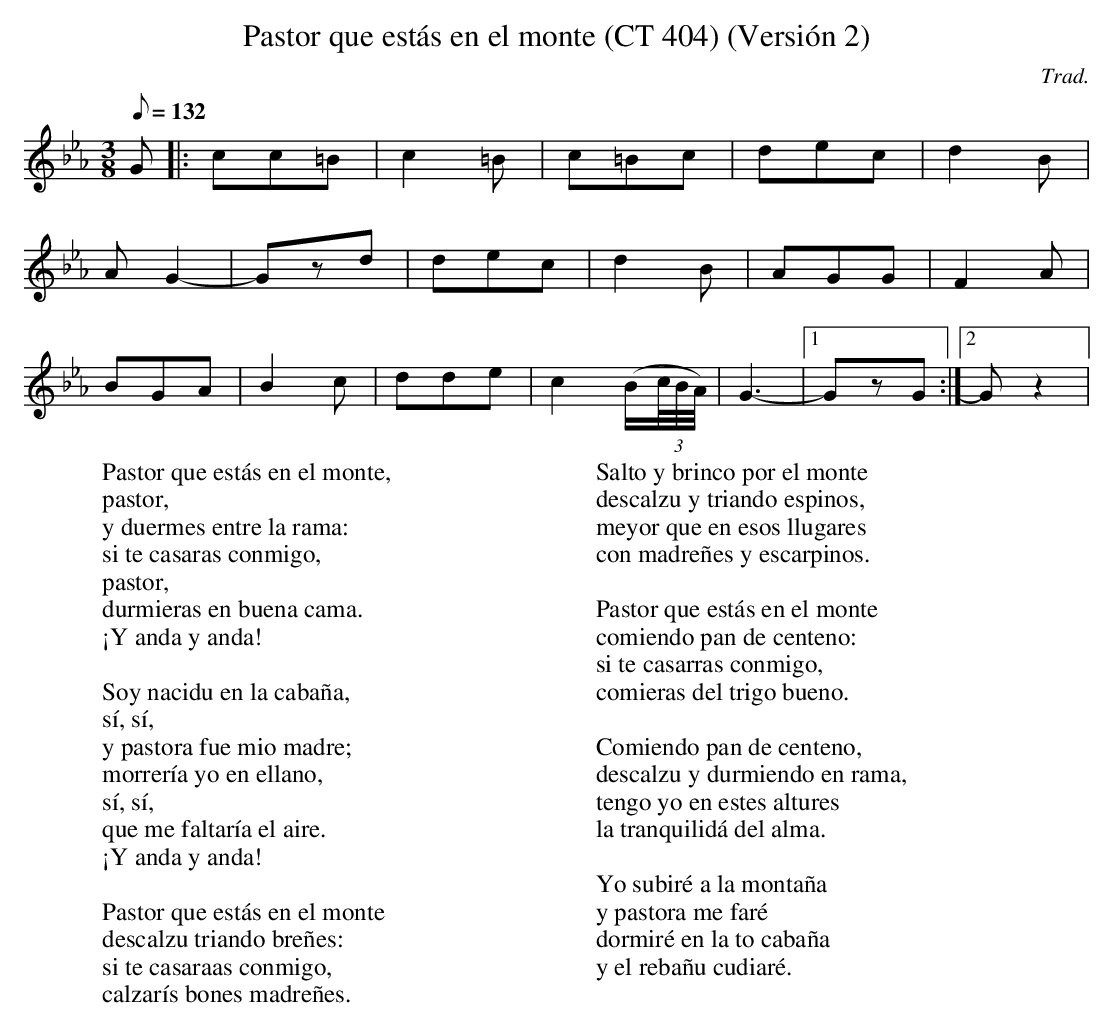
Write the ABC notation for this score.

X:1
T:Pastor que estás en el monte (CT 404) (Versión 2)
C:Trad.
M:3/8
L:1/8
Q:1/8=132
W:Pastor que estás en el monte,
W:pastor,
W:y duermes entre la rama:
W:si te casaras conmigo,
W:pastor,
W:durmieras en buena cama.
W:¡Y anda y anda!
W:
W:Soy nacidu en la cabaña,
W:sí, sí,
W:y pastora fue mio madre;
W:morrería yo en ellano,
W:sí, sí,
W:que me faltaría el aire.
W:¡Y anda y anda!
W:
W:Pastor que estás en el monte
W:descalzu triando breñes:
W:si te casaraas conmigo,
W:calzarís bones madreñes.
W:
W:Salto y brinco por el monte
W:descalzu y triando espinos,
W:meyor que en esos llugares
W:con madreñes y escarpinos.
W:
W:Pastor que estás en el monte
W:comiendo pan de centeno:
W:si te casarras conmigo,
W:comieras del trigo bueno.
W:
W:Comiendo pan de centeno,
W:descalzu y durmiendo en rama,
W:tengo yo en estes altures
W:la tranquilidá del alma.
W:
W:Yo subiré a la montaña
W:y pastora me faré
W:dormiré en la to cabaña
W:y el rebañu cudiaré.
K:Cm
G|:cc=B|c2=B|c=Bc|dec|d2B|
AG2-|Gzd|dec|d2B|AGG|F2A|
BGA|B2c|dde|c2(B/2(3c/4B/4A/4)|G3-|[1 GzG:|[2Gz2|
